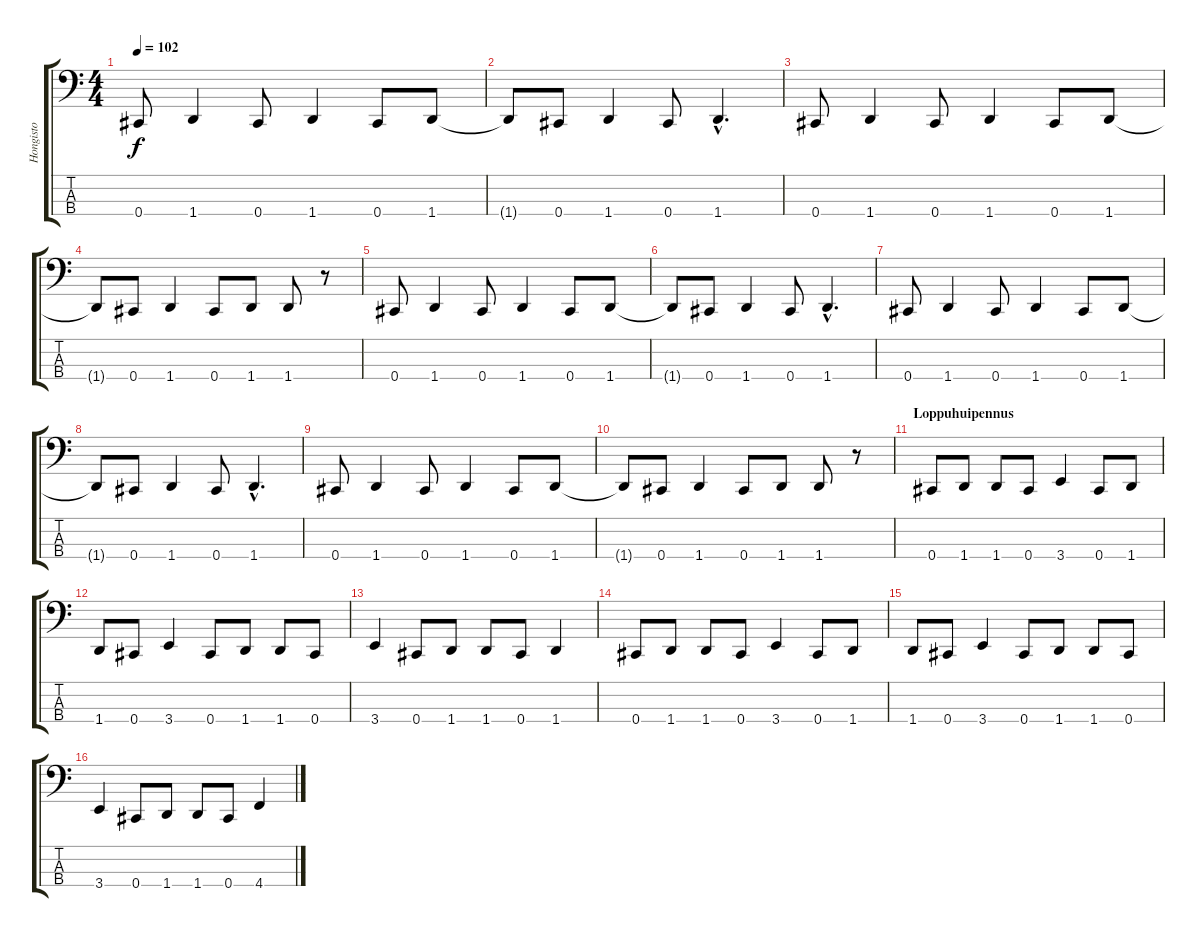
\track ("Hongisto" "Hongisto") {instrument electricbassfinger}
\staff {score tabs}
\tuning (Gb2 Db2 Ab1 Db1) {hide}
\ts (4 4)
\tempo 102
\clef f4
\ks c
0.4.8{dy f} 1.4.4 0.4.8 1.4.4 0.4.8 1.4.8 |
1.4{t}.8 0.4.8 1.4.4 0.4.8 1.4{hac}.4{d} |
0.4.8 1.4.4 0.4.8 1.4.4 0.4.8 1.4.8 |
1.4{t}.8 0.4.8 1.4.4 0.4.8 1.4.8 1.4.8 r.8 |
0.4.8 1.4.4 0.4.8 1.4.4 0.4.8 1.4.8 |
1.4{t}.8 0.4.8 1.4.4 0.4.8 1.4{hac}.4{d} |
0.4.8 1.4.4 0.4.8 1.4.4 0.4.8 1.4.8 |
1.4{t}.8 0.4.8 1.4.4 0.4.8 1.4{hac}.4{d} |
0.4.8 1.4.4 0.4.8 1.4.4 0.4.8 1.4.8 |
1.4{t}.8 0.4.8 1.4.4 0.4.8 1.4.8 1.4.8 r.8 |
\section ("" "Loppuhuipennus")
0.4.8 1.4.8 1.4.8 0.4.8 3.4.4 0.4.8 1.4.8 |
1.4.8 0.4.8 3.4.4 0.4.8 1.4.8 1.4.8 0.4.8 |
3.4.4 0.4.8 1.4.8 1.4.8 0.4.8 1.4.4 |
0.4.8 1.4.8 1.4.8 0.4.8 3.4.4 0.4.8 1.4.8 |
1.4.8 0.4.8 3.4.4 0.4.8 1.4.8 1.4.8 0.4.8 |
3.4.4 0.4.8 1.4.8 1.4.8 0.4.8 4.4.4
